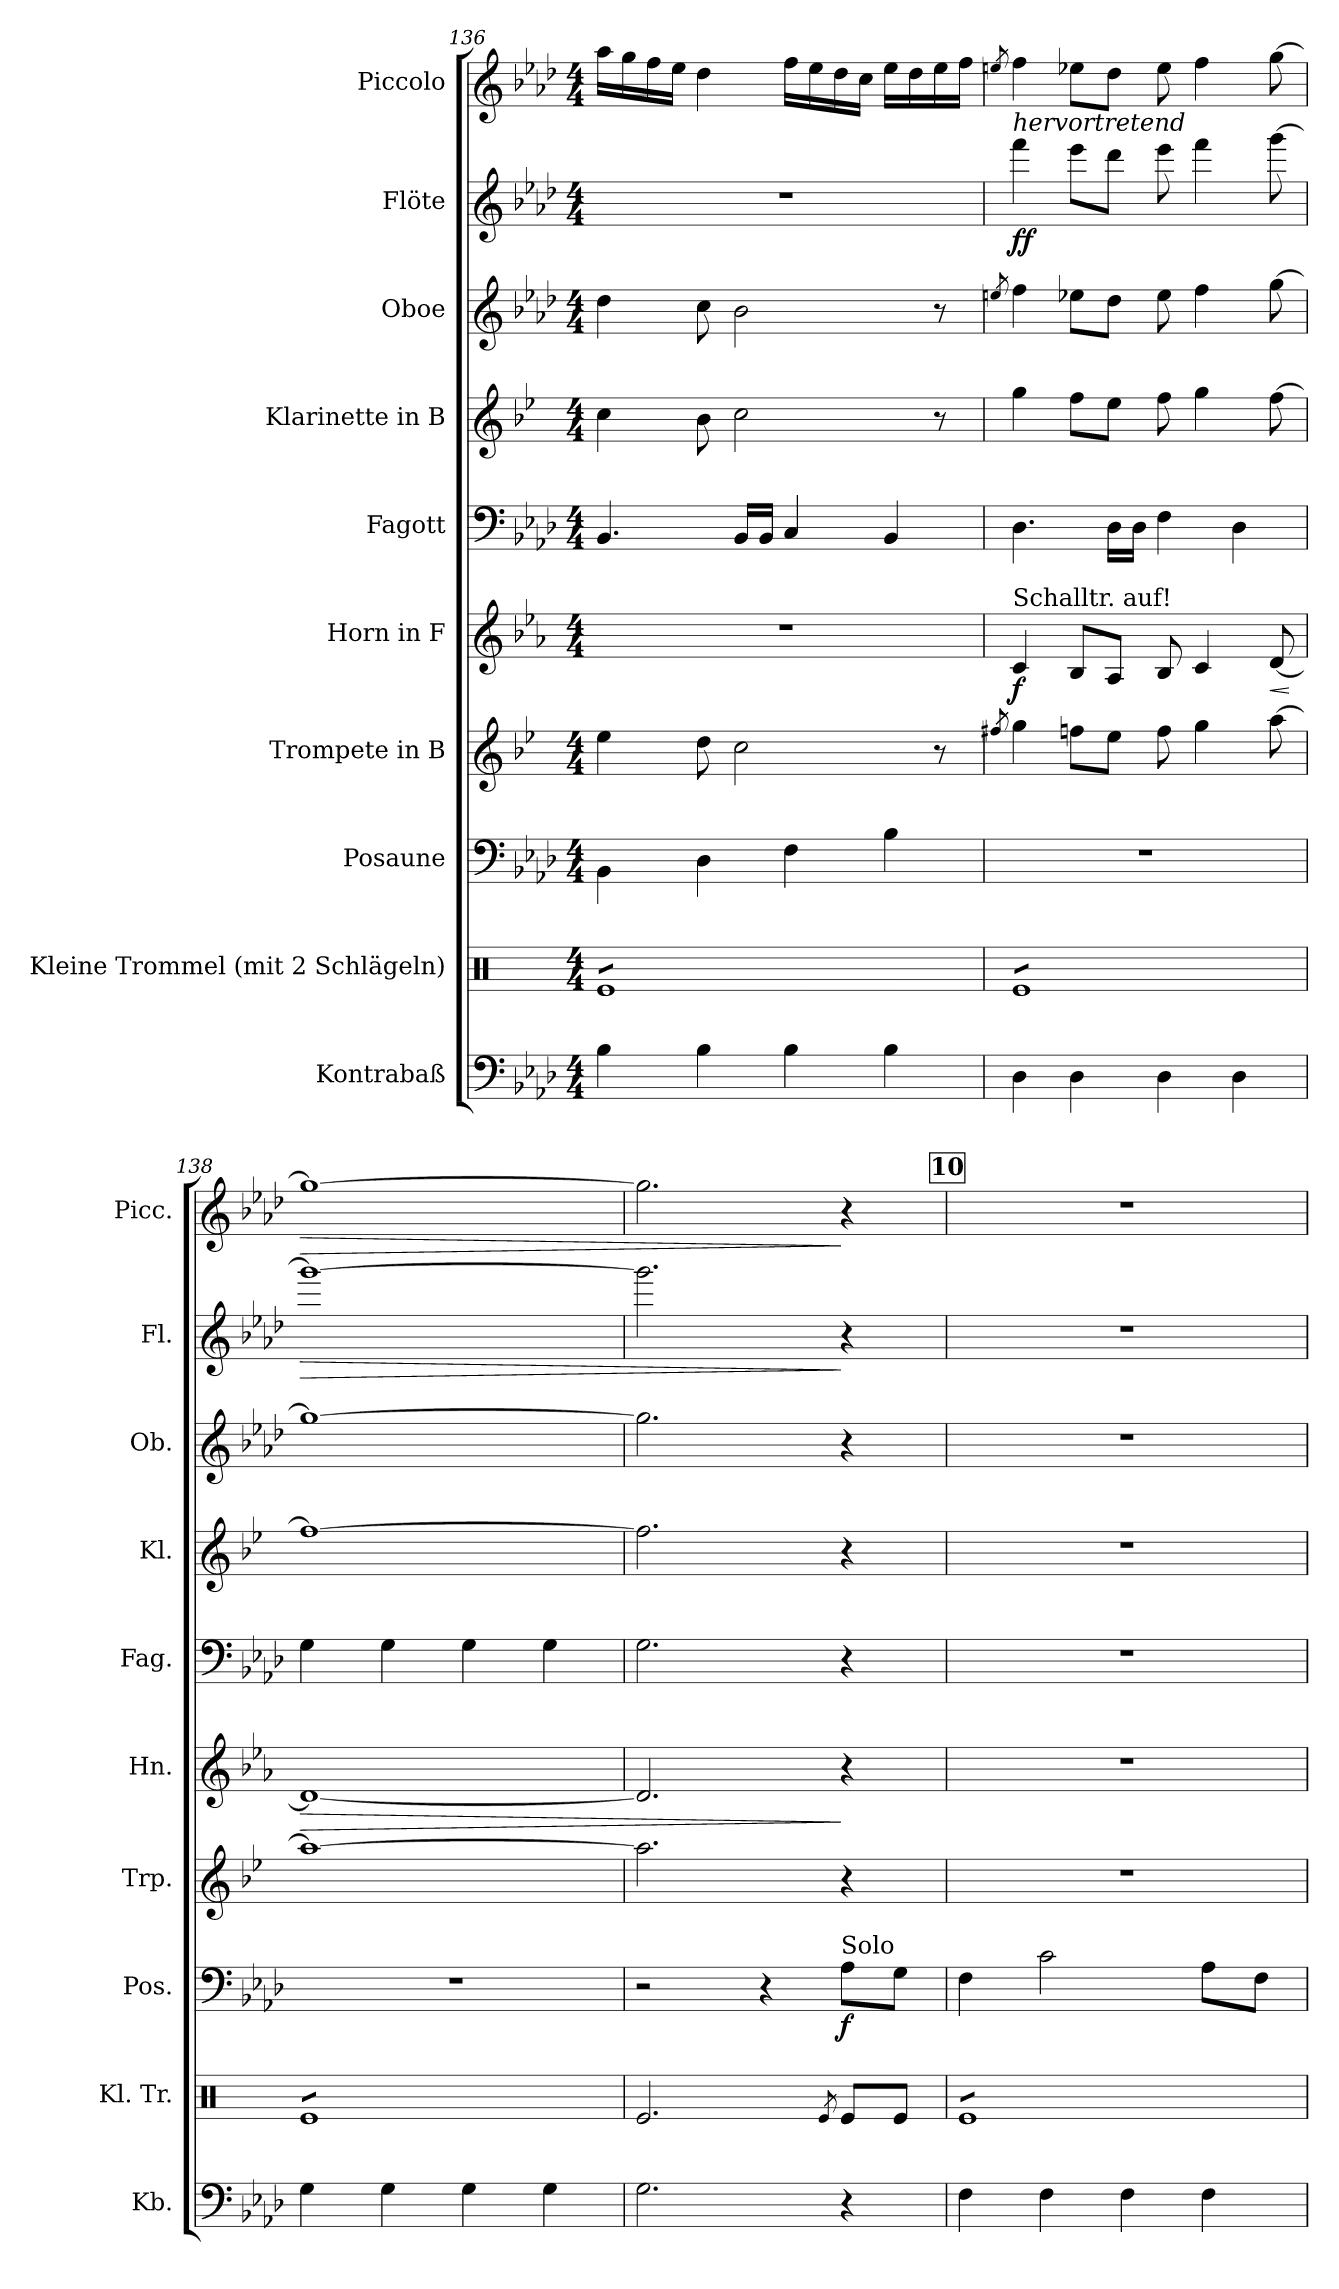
**kern	**kern	**kern	**dynam	**kern	**kern	**dynam	**kern	**kern	**kern	**kern	**dynam	**kern	**dynam
*part10	*part9	*part8	*part8	*part7	*part6	*part6	*part5	*part4	*part3	*part2	*part2	*part1	*part1
*staff10	*staff9	*staff8	*staff8	*staff7	*staff6	*staff6	*staff5	*staff4	*staff3	*staff2	*staff2	*staff1	*staff1
*I"Kontrabaß	*I"Kleine Trommel (mit 2 Schlägeln)	*I"Posaune	*	*I"Trompete in B	*I"Horn in F	*	*I"Fagott	*I"Klarinette in B	*I"Oboe	*I"Flöte	*	*I"Piccolo	*
*I'Kb.	*I'Kl. Tr.	*I'Pos.	*	*I'Trp.	*I'Hn.	*	*I'Fag.	*I'Kl.	*I'Ob.	*I'Fl.	*	*I'Picc.	*
!!LO:PB:g=z
*clefF4	*clefX	*clefF4	*	*clefG2	*clefG2	*	*clefF4	*clefG2	*clefG2	*clefG2	*	*clefG2	*
*ITrd7c12	*	*	*	*ITrd1c2	*ITrd4c7	*	*	*ITrd1c2	*	*	*	*ITrd-7c-12	*
*k[b-e-a-d-]	*k[]	*k[b-e-a-d-]	*	*k[b-e-a-d-]	*k[b-e-a-d-]	*	*k[b-e-a-d-]	*k[b-e-a-d-]	*k[b-e-a-d-]	*k[b-e-a-d-]	*	*k[b-e-a-d-]	*
*A-:	*C:	*A-:	*	*A-:	*A-:	*	*A-:	*A-:	*A-:	*A-:	*	*A-:	*
*M4/4	*M4/4	*M4/4	*	*M4/4	*M4/4	*	*M4/4	*M4/4	*M4/4	*M4/4	*	*M4/4	*
=136	=136	=136	=136	=136	=136	=136	=136	=136	=136	=136	=136	=136	=136
*	*tremolo	*	*	*	*	*	*	*	*	*	*	*	*
4BB-i\	8ReiL	4BB-i\	.	4dd-i\	1r	.	4.BB-i/	4b-i\	4dd-i\	1r	.	16aaa-i\LL	.
.	.	.	.	.	.	.	.	.	.	.	.	16gggi\	.
.	8Rei	.	.	.	.	.	.	.	.	.	.	16fffi\	.
.	.	.	.	.	.	.	.	.	.	.	.	16eee-i\JJ	.
4BB-i\	8Rei	4D-i\	.	8cci\	.	.	.	8a-i\	8cci\	.	.	4ddd-i\	.
.	8Rei	.	.	2b-i\	.	.	16BB-i/LL	2b-i\	2b-i\	.	.	.	.
.	.	.	.	.	.	.	16BB-i/JJ	.	.	.	.	.	.
4BB-i\	8Rei	4Fi\	.	.	.	.	4Ci/	.	.	.	.	16fffi\LL	.
.	.	.	.	.	.	.	.	.	.	.	.	16eee-i\	.
.	8Rei	.	.	.	.	.	.	.	.	.	.	16ddd-i\	.
.	.	.	.	.	.	.	.	.	.	.	.	16ccci\JJ	.
4BB-i\	8Rei	4B-i\	.	.	.	.	4BB-i/	.	.	.	.	16eee-i\LL	.
.	.	.	.	.	.	.	.	.	.	.	.	16ddd-i\	.
.	8ReiJ	.	.	8r	.	.	.	8r	8r	.	.	16eee-i\	.
.	.	.	.	.	.	.	.	.	.	.	.	16fffi\JJ	.
=137	=137	=137	=137	=137	=137	=137	=137	=137	=137	=137	=137	=137	=137
.	.	.	.	8qeeni/	.	.	.	.	8qeeni/	.	.	8qeeeni/	.
!	!	!	!	!	!	!	!	!	!	!LO:TX:a:i:t=hervortretend	!	!	!
!	!	!	!	!	!LO:TX:a:t=Schalltr. auf!	!	!	!	!	!	!	!	!
4DD-i\	8ReiL	1r	.	4ffi\	4Fi/	f	4.D-i\	4ffi\	4ffi\	4fffi\	ff	4fffi\	.
.	8Rei	.	.	.	.	.	.	.	.	.	.	.	.
4DD-i\	8Rei	.	.	8ee-Xi\L	8E-i/L	.	.	8ee-i\L	8ee-Xi\L	8eee-i\L	.	8eee-Xi\L	.
.	8Rei	.	.	8dd-i\J	8D-i/J	.	16D-i\LL	8dd-i\J	8dd-i\J	8ddd-i\J	.	8ddd-i\J	.
.	.	.	.	.	.	.	16D-i\JJ	.	.	.	.	.	.
4DD-i\	8Rei	.	.	8ee-i\	8E-i/	.	4Fi\	8ee-i\	8ee-i\	8eee-i\	.	8eee-i\	.
.	8Rei	.	.	4ffi\	4Fi/	.	.	4ffi\	4ffi\	4fffi\	.	4fffi\	.
4DD-i\	8Rei	.	.	.	.	.	4D-i\	.	.	.	.	.	.
!	!	!	!	!	!	!LO:HP:b	!	!	!	!	!	!	!
.	8ReiJ	.	.	[8ggi\	[8Gi/	<	.	[8ee-i\	[8ggi\	[8gggi\	.	[8gggi\	.
.	.	.	.	.	.	[	.	.	.	.	.	.	.
=138	=138	=138	=138	=138	=138	=138	=138	=138	=138	=138	=138	=138	=138
!	!	!	!	!	!	!LO:HP:b	!	!	!	!	!LO:HP:b	!	!LO:HP:b
4GGi\	8ReiL	1r	.	1ggi_	1Gi_	>	4Gi\	1ee-i_	1ggi_	1gggi_	>	1gggi_	>
.	8Rei	.	.	.	.	.	.	.	.	.	.	.	.
4GGi\	8Rei	.	.	.	.	.	4Gi\	.	.	.	.	.	.
.	8Rei	.	.	.	.	.	.	.	.	.	.	.	.
4GGi\	8Rei	.	.	.	.	.	4Gi\	.	.	.	.	.	.
.	8Rei	.	.	.	.	.	.	.	.	.	.	.	.
4GGi\	8Rei	.	.	.	.	.	4Gi\	.	.	.	.	.	.
.	8ReiJ	.	.	.	.	.	.	.	.	.	.	.	.
*	*Xtremolo	*	*	*	*	*	*	*	*	*	*	*	*
=139	=139	=139	=139	=139	=139	=139	=139	=139	=139	=139	=139	=139	=139
2.GGi\	2.Rei/	2r	.	2.ggi\]	2.Gi/]	.	2.Gi\	2.ee-i\]	2.ggi\]	2.gggi\]	.	2.gggi\]	.
.	.	4r	.	.	.	.	.	.	.	.	.	.	.
.	8qRei/	.	.	.	.	.	.	.	.	.	.	.	.
!	!	!LO:TX:a:t=Solo	!	!	!	!	!	!	!	!	!	!	!
4r	8Rei/L	8A-i\L	f	4r	4r	]	4r	4r	4r	4r	]	4r	]
.	8Rei/J	8Gi\J	.	.	.	.	.	.	.	.	.	.	.
!!LO:REH:place=s1:B:color=#000000:enc=box:fs=12.8556:t=10
=140	=140	=140	=140	=140	=140	=140	=140	=140	=140	=140	=140	=140	=140
*	*tremolo	*	*	*	*	*	*	*	*	*	*	*	*
4FFi\	8ReiL	4Fi\	.	1r	1r	.	1r	1r	1r	1r	.	1r	.
.	8Rei	.	.	.	.	.	.	.	.	.	.	.	.
4FFi\	8Rei	2ci\	.	.	.	.	.	.	.	.	.	.	.
.	8Rei	.	.	.	.	.	.	.	.	.	.	.	.
4FFi\	8Rei	.	.	.	.	.	.	.	.	.	.	.	.
.	8Rei	.	.	.	.	.	.	.	.	.	.	.	.
4FFi\	8Rei	8A-i\L	.	.	.	.	.	.	.	.	.	.	.
.	8ReiJ	8Fi\J	.	.	.	.	.	.	.	.	.	.	.
*	*Xtremolo	*	*	*	*	*	*	*	*	*	*	*	*
=	=	=	=	=	=	=	=	=	=	=	=	=	=
*-	*-	*-	*-	*-	*-	*-	*-	*-	*-	*-	*-	*-	*-
